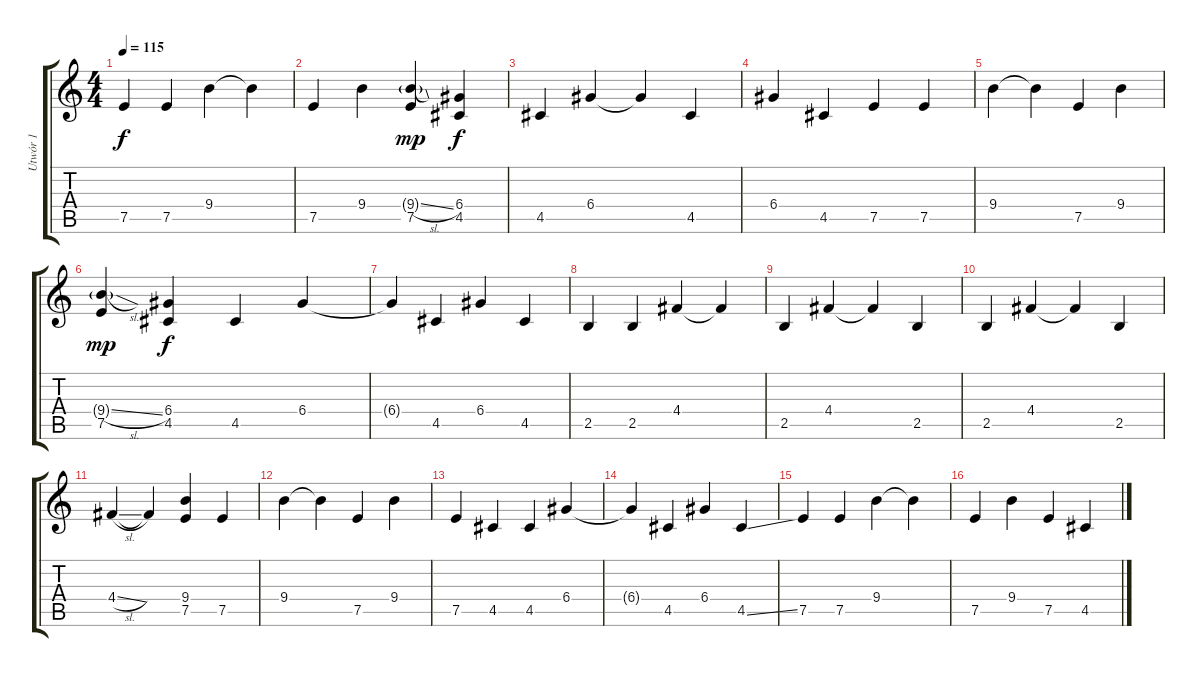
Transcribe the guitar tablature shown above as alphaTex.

\track ("Utwór 1" "Utwór 1") {instrument electricguitarclean}
\staff {score tabs}
\tuning (E4 B3 G3 D3 A2 E2) {hide}
\ts (4 4)
\tempo 115
\clef g2
\ks c
7.5.4{dy f instrument electricguitarclean} 7.5.4 9.4.4 9.4{t}.4 |
7.5.4 9.4.4 (9.4{sl g} 7.5).4{dy mp} (6.4 4.5).4{dy f} |
4.5.4 6.4.4 6.4{t}.4 4.5.4 |
6.4.4 4.5.4 7.5.4 7.5.4 |
9.4.4 9.4{t}.4 7.5.4 9.4.4 |
(9.4{sl g} 7.5).4{dy mp} (6.4 4.5).4{dy f} 4.5.4 6.4.4 |
6.4{t}.4 4.5.4 6.4.4 4.5.4 |
2.5.4 2.5.4 4.4.4 4.4{t}.4 |
2.5.4 4.4.4 4.4{t}.4 2.5.4 |
2.5.4 4.4.4 4.4{t}.4 2.5.4 |
4.4{sl}.4 4.4{t}.4 (9.4 7.5).4 7.5.4 |
9.4.4 9.4{t}.4 7.5.4 9.4.4 |
7.5.4 4.5.4 4.5.4 6.4.4 |
6.4{t}.4 4.5.4 6.4.4 4.5{ss}.4 |
7.5.4 7.5.4 9.4.4 9.4{t}.4 |
7.5.4 9.4.4 7.5.4 4.5.4
